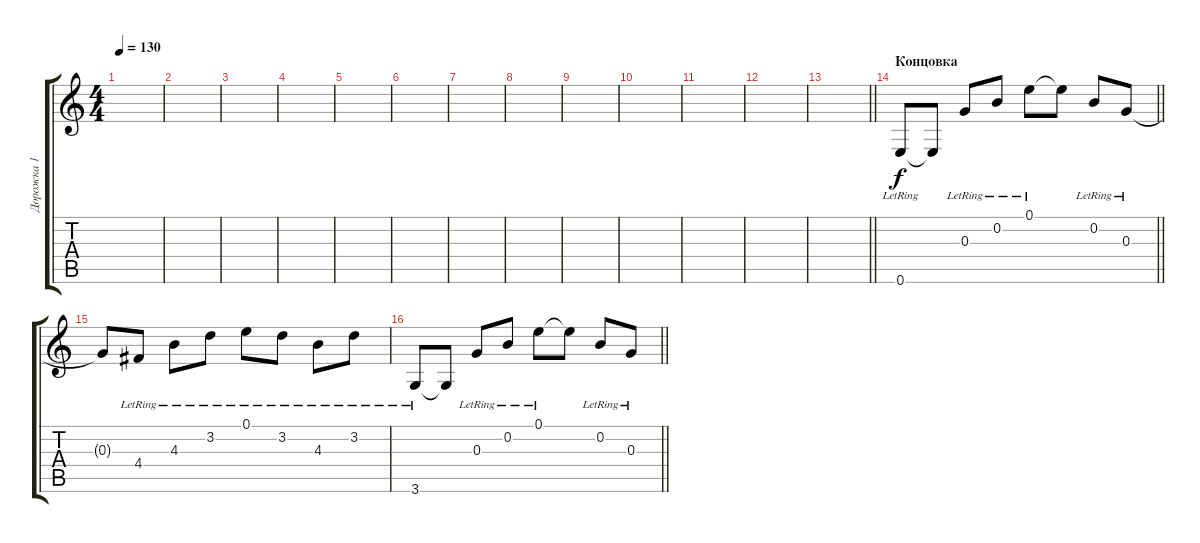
\track ("Дорожка 1" "Дорожка 1") {instrument acousticguitarsteel}
\staff {score tabs}
\tuning (E4 B3 G3 D3 A2 E2) {hide}
\ts (4 4)
\tempo 130
\clef g2
\ks c
|
|
|
|
|
|
|
|
|
|
|
|
\barLineRight lightlight
|
\section ("" "Концовка")
\barLineRight lightlight
0.6{lr}.8 0.6{t}.8 0.3{lr}.8 0.2{lr}.8 0.1{lr}.8 0.1{t}.8 0.2{lr}.8 0.3{lr}.8 |
0.3{t}.8 4.4{lr}.8 4.3{lr}.8 3.2{lr}.8 0.1{lr}.8 3.2{lr}.8 4.3{lr}.8 3.2{lr}.8 |
\barLineRight lightlight
3.6{lr}.8 3.6{t}.8 0.3{lr}.8 0.2{lr}.8 0.1{lr}.8 0.1{t}.8 0.2{lr}.8 0.3{lr}.8
